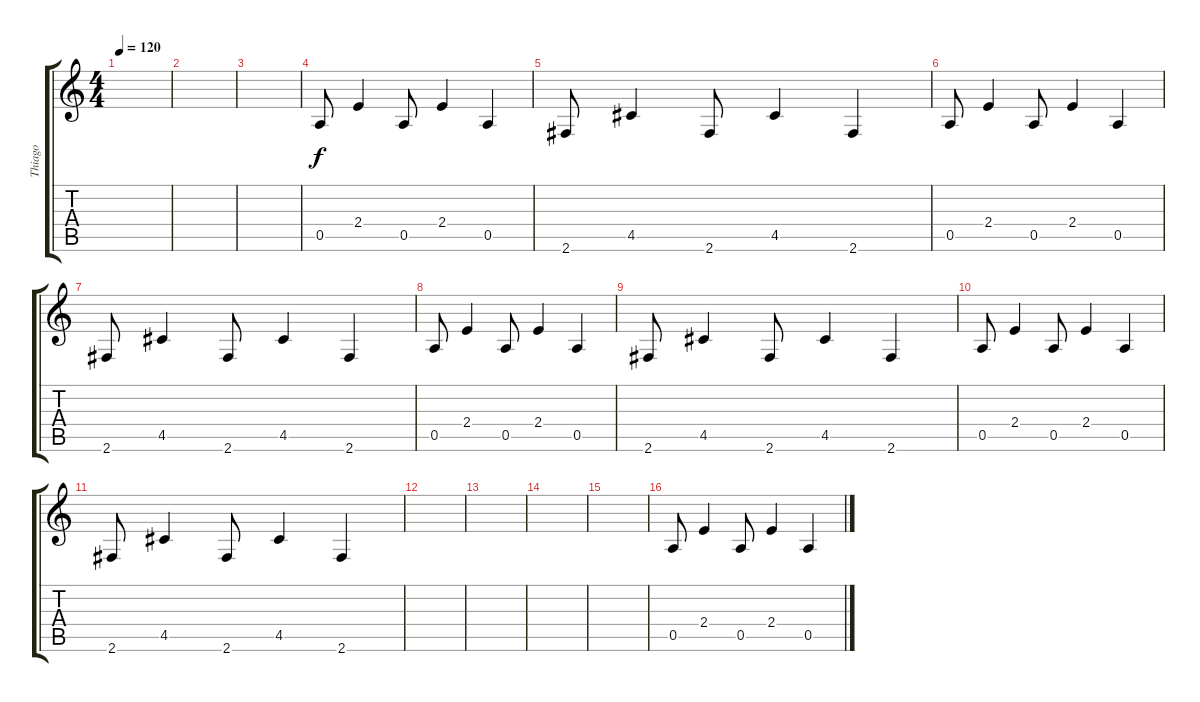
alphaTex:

\track ("Thiago" "Thiago") {instrument electricguitarclean}
\staff {score tabs}
\tuning (E4 B3 G3 D3 A2 E2) {hide}
\ts (4 4)
\tempo 120
\clef g2
\ks c
|
|
|
0.5.8 2.4.4 0.5.8 2.4.4 0.5.4 |
2.6.8 4.5.4 2.6.8 4.5.4 2.6.4 |
0.5.8 2.4.4 0.5.8 2.4.4 0.5.4 |
2.6.8 4.5.4 2.6.8 4.5.4 2.6.4 |
0.5.8 2.4.4 0.5.8 2.4.4 0.5.4 |
2.6.8 4.5.4 2.6.8 4.5.4 2.6.4 |
0.5.8 2.4.4 0.5.8 2.4.4 0.5.4 |
2.6.8 4.5.4 2.6.8 4.5.4 2.6.4 |
|
|
|
|
0.5.8 2.4.4 0.5.8 2.4.4 0.5.4
